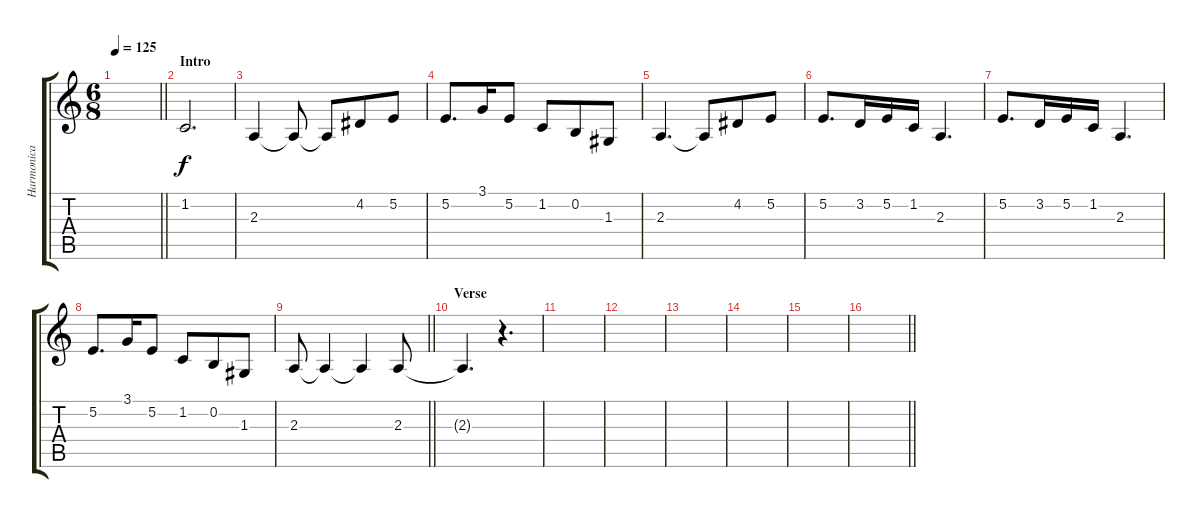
\track ("Harmonica" "Harmonica") {instrument harmonica}
\staff {score tabs}
\tuning (E4 B3 G3 D3 A2 E2) {hide}
\ts (6 8)
\tempo 125
\clef g2
\barLineRight lightlight
\ks c
|
\section ("" "Intro")
1.2.2{d} |
2.3.4 2.3{t}.8 2.3{t}.8 4.2.8 5.2.8 |
5.2.8{d} 3.1.16 5.2.8 1.2.8 0.2.8 1.3.8 |
2.3.4{d} 2.3{t}.8 4.2.8 5.2.8 |
5.2.8{d} 3.2.16 5.2.16 1.2.16 2.3.4{d} |
5.2.8{d} 3.2.16 5.2.16 1.2.16 2.3.4{d} |
5.2.8{d} 3.1.16 5.2.8 1.2.8 0.2.8 1.3.8 |
\barLineRight lightlight
2.3.8 2.3{t}.4 2.3{t}.4 2.3.8 |
\section ("" "Verse")
2.3{t}.4{d} r.4{d} |
|
|
|
|
|
\barLineRight lightlight
